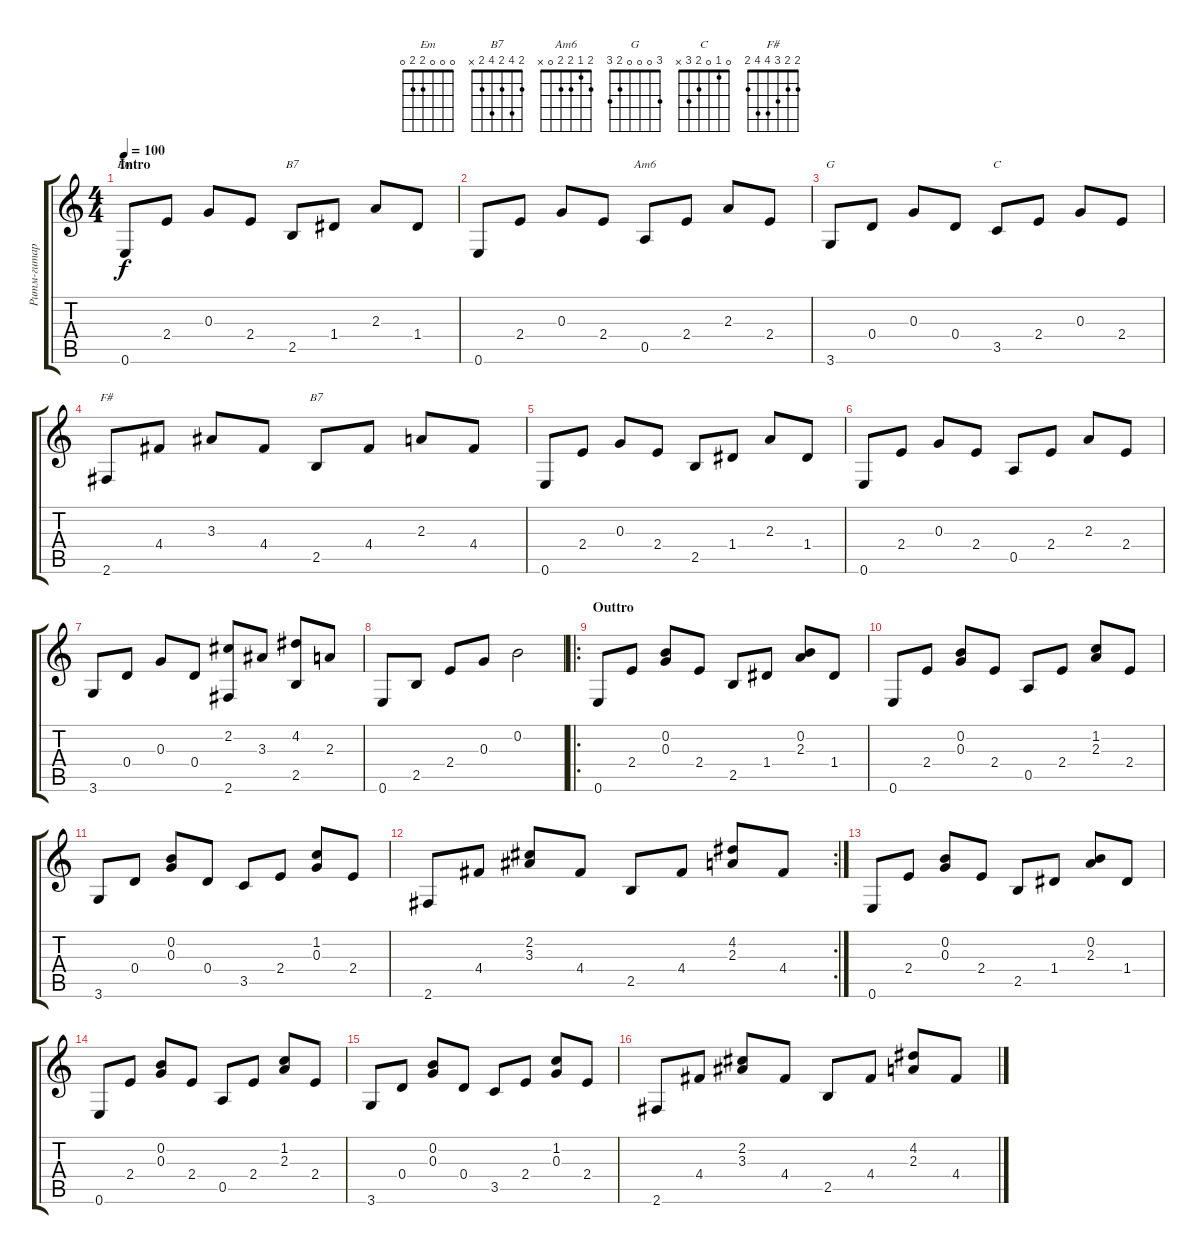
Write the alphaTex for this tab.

\track ("Ритм-гитара" "Ритм-гитар") {instrument acousticguitarnylon}
\staff {score tabs}
\tuning (E4 B3 G3 D3 A2 E2) {hide}
\chord ("Em" 0 0 0 2 2 0)
\chord ("B7" 2 0 2 1 2 x)
\chord ("Am6" 2 1 2 2 0 x)
\chord ("G" 3 0 0 0 2 3)
\chord ("C" 0 1 0 2 3 x)
\chord ("F#" 2 2 3 4 4 2)
\chord ("B7" 2 4 2 4 2 x)
\ts (4 4)
\section ("" "Intro")
\tempo 100
\clef g2
\ks c
0.6.8{ch "Em" dy f instrument acousticguitarnylon} 2.4.8 0.3.8 2.4.8 2.5.8{ch "B7"} 1.4.8 2.3.8 1.4.8 |
0.6.8 2.4.8 0.3.8 2.4.8 0.5.8{ch "Am6"} 2.4.8 2.3.8 2.4.8 |
3.6.8{ch "G"} 0.4.8 0.3.8 0.4.8 3.5.8{ch "C"} 2.4.8 0.3.8 2.4.8 |
2.6.8{ch "F#"} 4.4.8 3.3.8 4.4.8 2.5.8{ch "B7"} 4.4.8 2.3.8 4.4.8 |
0.6.8 2.4.8 0.3.8 2.4.8 2.5.8 1.4.8 2.3.8 1.4.8 |
0.6.8 2.4.8 0.3.8 2.4.8 0.5.8 2.4.8 2.3.8 2.4.8 |
3.6.8 0.4.8 0.3.8 0.4.8 (2.2 2.6).8 3.3.8 (4.2 2.5).8 2.3.8 |
0.6.8 2.5.8 2.4.8 0.3.8 0.2.2 |
\ro
\section ("" "Outtro")
0.6.8 2.4.8 (0.2 0.3).8 2.4.8 2.5.8 1.4.8 (0.2 2.3).8 1.4.8 |
0.6.8 2.4.8 (0.2 0.3).8 2.4.8 0.5.8 2.4.8 (1.2 2.3).8 2.4.8 |
3.6.8 0.4.8 (0.2 0.3).8 0.4.8 3.5.8 2.4.8 (1.2 0.3).8 2.4.8 |
\rc 2
2.6.8 4.4.8 (2.2 3.3).8 4.4.8 2.5.8 4.4.8 (4.2 2.3).8 4.4.8 |
0.6.8 2.4.8 (0.2 0.3).8 2.4.8 2.5.8 1.4.8 (0.2 2.3).8 1.4.8 |
0.6.8 2.4.8 (0.2 0.3).8 2.4.8 0.5.8 2.4.8 (1.2 2.3).8 2.4.8 |
3.6.8 0.4.8 (0.2 0.3).8 0.4.8 3.5.8 2.4.8 (1.2 0.3).8 2.4.8 |
2.6.8 4.4.8 (2.2 3.3).8 4.4.8 2.5.8 4.4.8 (4.2 2.3).8 4.4.8
